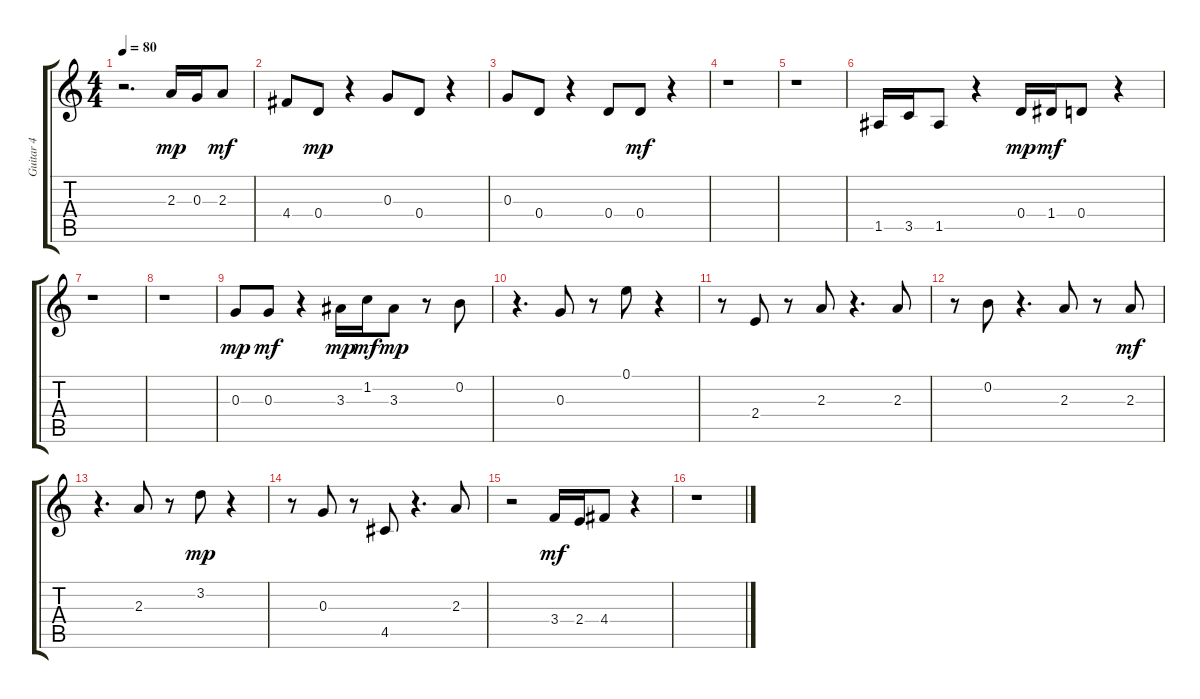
\track ("Guitar 4" "Guitar 4") {instrument acousticguitarnylon}
\staff {score tabs}
\tuning (E4 B3 G3 D3 A2 E2) {hide}
\ts (4 4)
\tempo 80
\clef g2
\ks c
r.2{d dy mf} 2.3.16{dy mp} 0.3.16 2.3.8{dy mf} |
4.4.8 0.4.8{dy mp} r.4 0.3.8 0.4.8 r.4 |
0.3.8 0.4.8 r.4 0.4.8 0.4.8{dy mf} r.4 |
r.1 |
r.1 |
1.5.16 3.5.16 1.5.8 r.4 0.4.16{dy mp} 1.4.16{dy mf} 0.4.8 r.4 |
r.1 |
r.1 |
0.3.8{dy mp} 0.3.8{dy mf} r.4 3.3.16{dy mp} 1.2.16{dy mf} 3.3.8{dy mp} r.8 0.2.8 |
r.4{d} 0.3.8 r.8 0.1.8 r.4 |
r.8 2.4.8 r.8 2.3.8 r.4{d} 2.3.8 |
r.8 0.2.8 r.4{d} 2.3.8 r.8 2.3.8{dy mf} |
r.4{d} 2.3.8 r.8 3.2.8{dy mp} r.4 |
r.8 0.3.8 r.8 4.5.8 r.4{d} 2.3.8 |
r.2 3.4.16{dy mf} 2.4.16 4.4.8 r.4 |
r.1
